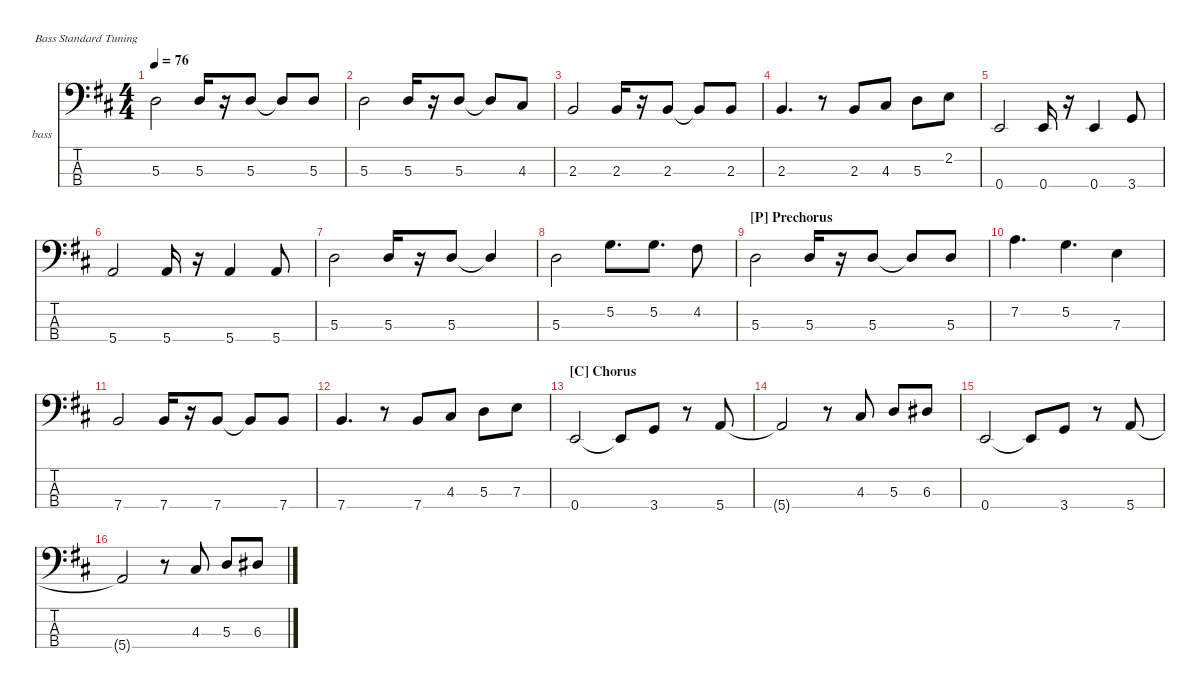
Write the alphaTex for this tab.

\defaultSystemsLayout 4
\hideDynamics
\bracketExtendMode nobrackets
\firstSystemTrackNameOrientation horizontal
\otherSystemsTrackNameOrientation horizontal
\track ("bass" "bass") {instrument electricbassfinger}
\staff {score tabs}
\tuning (G2 D2 A1 E1)
\ts (4 4)
\tempo 76
\clef f4
\ks d
5.3{acc forcenatural}.2{dy mf beam Down} 5.3{acc forcenatural}.16{beam Up} r.16{beam Up} 5.3{acc forcenatural}.8{beam Up} 5.3{t acc forcenatural}.8{beam Up} 5.3{acc forcenatural}.8{beam Up} |
5.3{acc forcenatural}.2{beam Down} 5.3{acc forcenatural}.16{beam Up} r.16{beam Up} 5.3{acc forcenatural}.8{beam Up} 5.3{t acc forcenatural}.8{beam Up} 4.3{acc #}.8{beam Up} |
2.3{acc forcenatural}.2{beam Up} 2.3{acc forcenatural}.16{beam Up} r.16{beam Up} 2.3{acc forcenatural}.8{beam Up} 2.3{t acc forcenatural}.8{beam Up} 2.3{acc forcenatural}.8{beam Up} |
2.3{acc forcenatural}.4{d beam Up} r.8{beam Up} 2.3{acc forcenatural}.8{beam Up} 4.3{acc #}.8{beam Up} 5.3{acc forcenatural}.8{beam Down} 2.2{acc forcenatural}.8{beam Down} |
0.4{acc forcenatural}.2{beam Up} 0.4{acc forcenatural}.16{beam Up} r.16{beam Up} 0.4{acc forcenatural}.4{beam Up} 3.4{acc forcenatural}.8{beam Up} |
5.4{acc forcenatural}.2{beam Up} 5.4{acc forcenatural}.16{beam Up} r.16{beam Up} 5.4{acc forcenatural}.4{beam Up} 5.4{acc forcenatural}.8{beam Up} |
5.3{acc forcenatural}.2{beam Down} 5.3{acc forcenatural}.16{beam Up} r.16{beam Up} 5.3{acc forcenatural}.8{beam Up} 5.3{t acc forcenatural}.4{beam Up} |
5.3{acc forcenatural}.2{beam Down} 5.2{acc forcenatural}.8{d beam Down} 5.2{acc forcenatural}.8{d beam Down} 4.2{acc #}.8{beam Down} |
\section ("P" "Prechorus")
5.3{acc forcenatural}.2{beam Down} 5.3{acc forcenatural}.16{beam Up} r.16{beam Up} 5.3{acc forcenatural}.8{beam Up} 5.3{t acc forcenatural}.8{beam Up} 5.3{acc forcenatural}.8{beam Up} |
7.2{acc forcenatural}.4{d beam Down} 5.2{acc forcenatural}.4{d beam Down} 7.3{acc forcenatural}.4{beam Down} |
7.4{acc forcenatural}.2{beam Up} 7.4{acc forcenatural}.16{beam Up} r.16{beam Up} 7.4{acc forcenatural}.8{beam Up} 7.4{t acc forcenatural}.8{beam Up} 7.4{acc forcenatural}.8{beam Up} |
7.4{acc forcenatural}.4{d beam Up} r.8{beam Up} 7.4{acc forcenatural}.8{beam Up} 4.3{acc #}.8{beam Up} 5.3{acc forcenatural}.8{beam Down} 7.3{acc forcenatural}.8{beam Down} |
\section ("C" "Chorus")
0.4{acc forcenatural}.2{beam Up} 0.4{t acc forcenatural}.8{beam Up} 3.4{acc forcenatural}.8{beam Up} r.8{beam Up} 5.4{acc forcenatural}.8{beam Up} |
5.4{t acc forcenatural}.2{beam Up} r.8{beam Up} 4.3{acc #}.8{beam Up} 5.3{acc forcenatural}.8{beam Up} 6.3{acc #}.8{beam Up} |
0.4{acc forcenatural}.2{beam Up} 0.4{t acc forcenatural}.8{beam Up} 3.4{acc forcenatural}.8{beam Up} r.8{beam Up} 5.4{acc forcenatural}.8{beam Up} |
5.4{t acc forcenatural}.2{beam Up} r.8{beam Up} 4.3{acc #}.8{beam Up} 5.3{acc forcenatural}.8{beam Up} 6.3{acc #}.8{beam Up}
